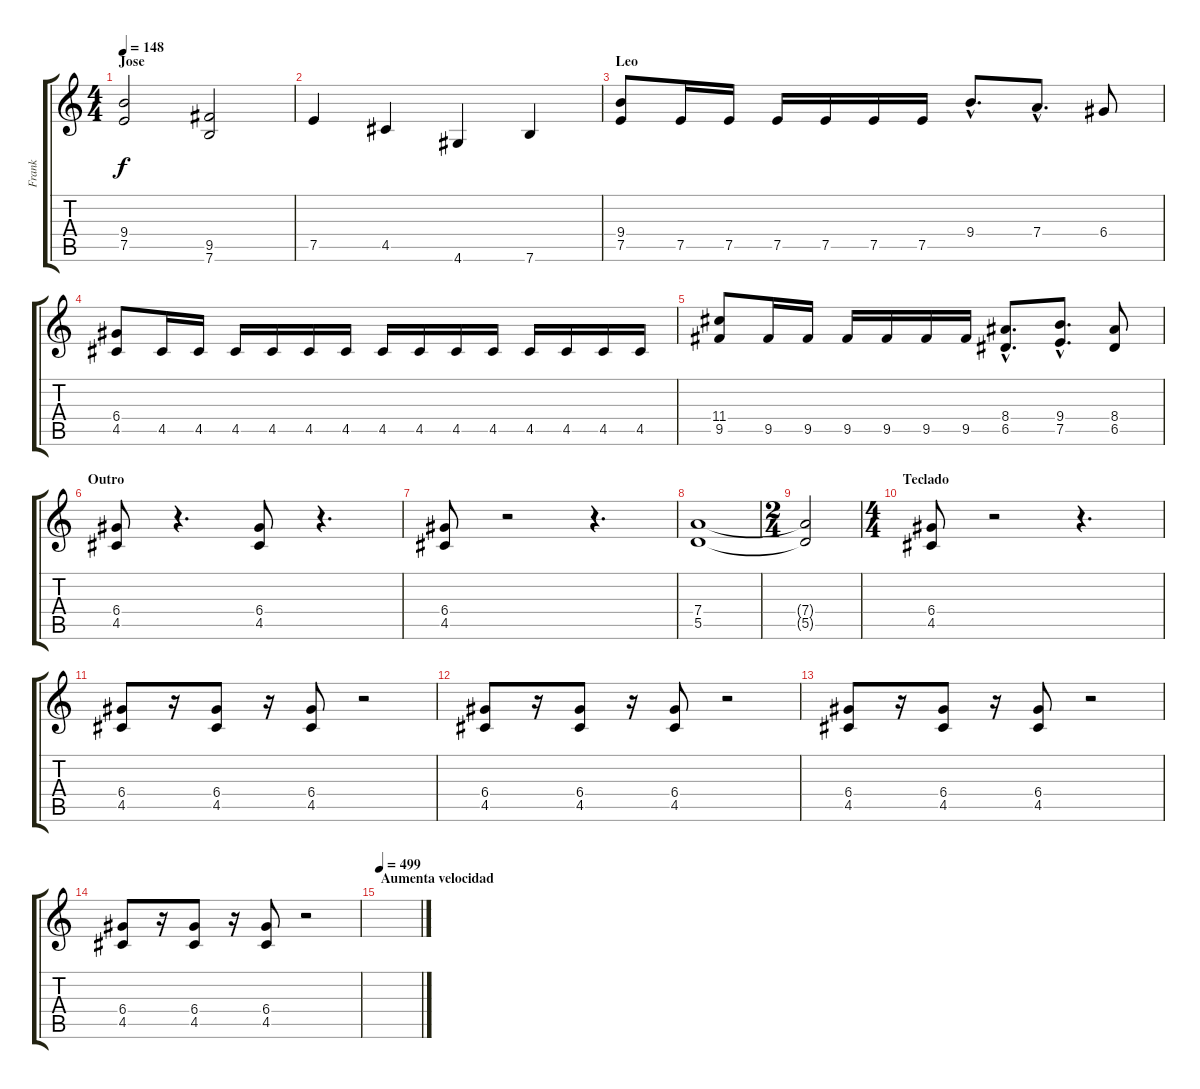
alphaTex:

\track ("Frank" "Frank") {instrument distortionguitar}
\staff {score tabs}
\tuning (E4 B3 G3 D3 A2 E2) {hide}
\ts (4 4)
\section ("" "Jose")
\tempo 148
\clef g2
\ks c
(9.4 7.5).2{dy f} (9.5 7.6).2 |
7.5.4 4.5.4 4.6.4 7.6.4 |
\section ("" "Leo")
(9.4 7.5).8 7.5.16 7.5.16 7.5.16 7.5.16 7.5.16 7.5.16 9.4{hac}.8{d} 7.4{hac}.8{d} 6.4.8 |
(6.4 4.5).8 4.5.16 4.5.16 4.5.16 4.5.16 4.5.16 4.5.16 4.5.16 4.5.16 4.5.16 4.5.16 4.5.16 4.5.16 4.5.16 4.5.16 |
(11.4 9.5).8 9.5.16 9.5.16 9.5.16 9.5.16 9.5.16 9.5.16 (8.4{hac} 6.5{hac}).8{d} (9.4{hac} 7.5{hac}).8{d} (8.4 6.5).8 |
\section ("" "Outro")
(6.4 4.5).8 r.4{d} (6.4 4.5).8 r.4{d} |
(6.4 4.5).8 r.2 r.4{d} |
(7.4 5.5).1 |
\ts (2 4)
(7.4{t} 5.5{t}).2 |
\ts (4 4)
\section ("" "Teclado")
(6.4 4.5).8 r.2 r.4{d} |
(6.4 4.5).8 r.16 (6.4 4.5).8 r.16 (6.4 4.5).8 r.2 |
(6.4 4.5).8 r.16 (6.4 4.5).8 r.16 (6.4 4.5).8 r.2 |
(6.4 4.5).8 r.16 (6.4 4.5).8 r.16 (6.4 4.5).8 r.2 |
(6.4 4.5).8 r.16 (6.4 4.5).8 r.16 (6.4 4.5).8 r.2 |
\section ("" "Aumenta velocidad")
\tempo 499
